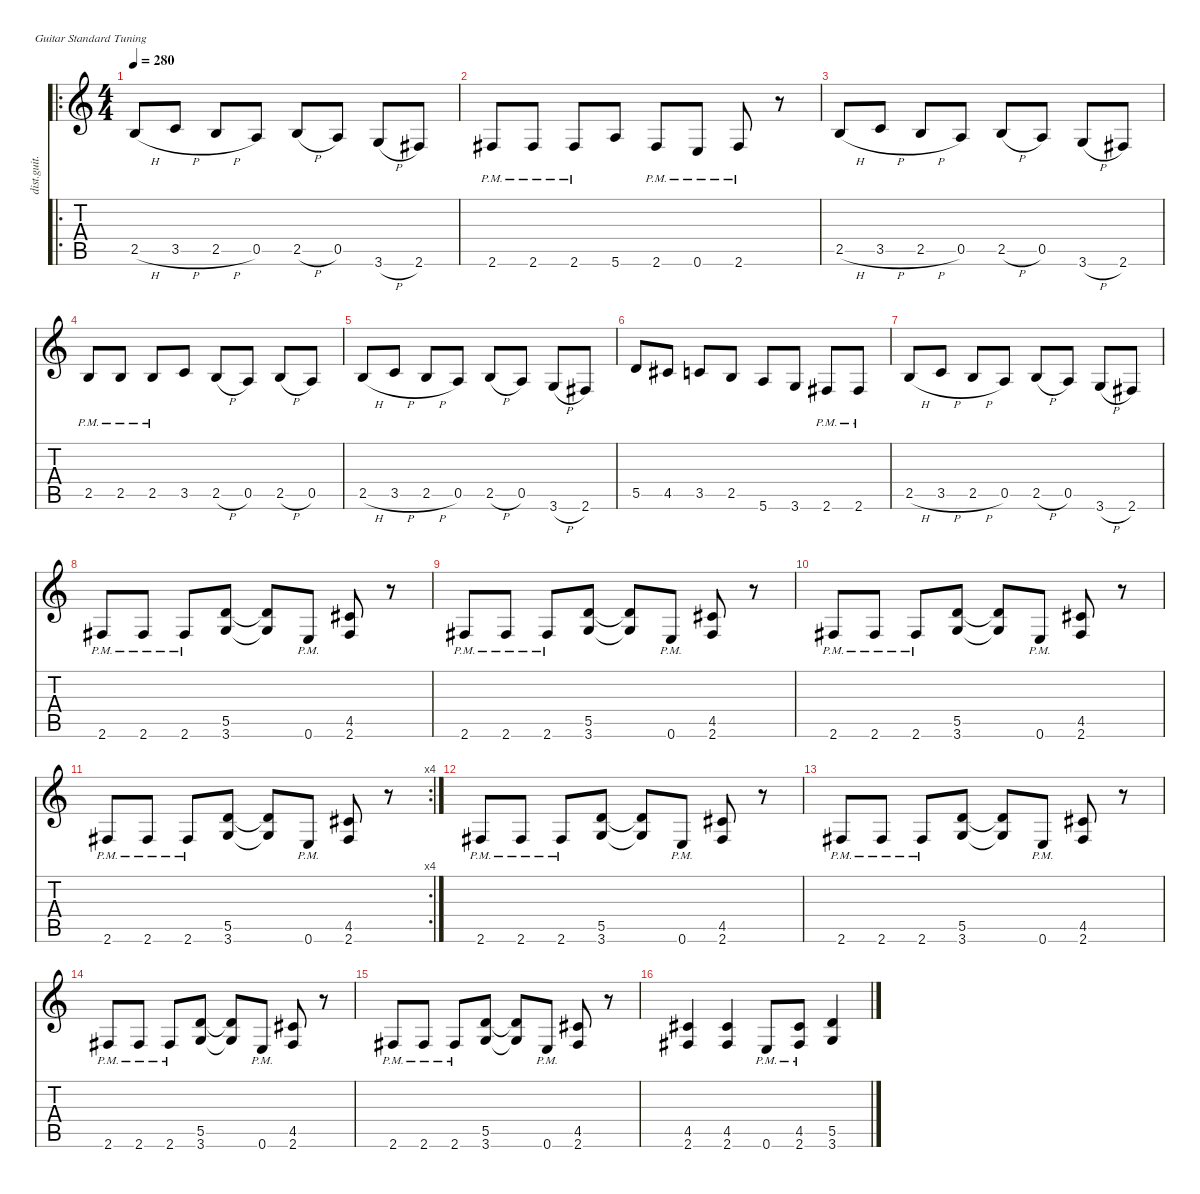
\defaultSystemsLayout 4
\hideDynamics
\bracketExtendMode nobrackets
\otherSystemsTrackNameOrientation horizontal
\track ("Dave Mustaine" "dist.guit.") {instrument distortionguitar}
\staff {score tabs}
\tuning (E4 B3 G3 D3 A2 E2)
\ro
\ts (4 4)
\tempo 280
\clef g2
\ks c
2.5{h}.8{dy f beam Up} 3.5{h}.8{beam Up} 2.5{h}.8{beam Up} 0.5.8{beam Up} 2.5{h}.8{beam Up} 0.5.8{beam Up} 3.6{h}.8{beam Up} 2.6{acc #}.8{beam Up} |
2.6{pm acc #}.8{beam Up} 2.6{pm acc #}.8{beam Up} 2.6{pm acc #}.8{beam Up} 5.6.8{beam Up} 2.6{pm acc #}.8{beam Up} 0.6{pm}.8{beam Up} 2.6{pm acc #}.8{beam Up} r.8{beam Up} |
2.5{h}.8{beam Up} 3.5{h}.8{beam Up} 2.5{h}.8{beam Up} 0.5.8{beam Up} 2.5{h}.8{beam Up} 0.5.8{beam Up} 3.6{h}.8{beam Up} 2.6{acc #}.8{beam Up} |
2.5{pm}.8{beam Up} 2.5{pm}.8{beam Up} 2.5{pm}.8{beam Up} 3.5.8{beam Up} 2.5{h}.8{beam Up} 0.5.8{beam Up} 2.5{h}.8{beam Up} 0.5.8{beam Up} |
2.5{h}.8{beam Up} 3.5{h}.8{beam Up} 2.5{h}.8{beam Up} 0.5.8{beam Up} 2.5{h}.8{beam Up} 0.5.8{beam Up} 3.6{h}.8{beam Up} 2.6{acc #}.8{beam Up} |
5.5.8{beam Up} 4.5{acc #}.8{beam Up} 3.5.8{beam Up} 2.5.8{beam Up} 5.6.8{beam Up} 3.6.8{beam Up} 2.6{pm acc #}.8{beam Up} 2.6{pm acc #}.8{beam Up} |
2.5{h}.8{beam Up} 3.5{h}.8{beam Up} 2.5{h}.8{beam Up} 0.5.8{beam Up} 2.5{h}.8{beam Up} 0.5.8{beam Up} 3.6{h}.8{beam Up} 2.6{acc #}.8{beam Up} |
2.6{pm acc #}.8{beam Up} 2.6{pm acc #}.8{beam Up} 2.6{pm acc #}.8{beam Up} (5.5 3.6).8{beam Up} (5.5{t} 3.6{t}).8{beam Up} 0.6{pm}.8{beam Up} (4.5{acc #} 2.6{acc #}).8{beam Up} r.8{beam Up} |
2.6{pm acc #}.8{beam Up} 2.6{pm acc #}.8{beam Up} 2.6{pm acc #}.8{beam Up} (5.5 3.6).8{beam Up} (5.5{t} 3.6{t}).8{beam Up} 0.6{pm}.8{beam Up} (4.5{acc #} 2.6{acc #}).8{beam Up} r.8{beam Up} |
2.6{pm acc #}.8{beam Up} 2.6{pm acc #}.8{beam Up} 2.6{pm acc #}.8{beam Up} (5.5 3.6).8{beam Up} (5.5{t} 3.6{t}).8{beam Up} 0.6{pm}.8{beam Up} (4.5{acc #} 2.6{acc #}).8{beam Up} r.8{beam Up} |
\rc 4
2.6{pm acc #}.8{beam Up} 2.6{pm acc #}.8{beam Up} 2.6{pm acc #}.8{beam Up} (5.5 3.6).8{beam Up} (5.5{t} 3.6{t}).8{beam Up} 0.6{pm}.8{beam Up} (4.5{acc #} 2.6{acc #}).8{beam Up} r.8{beam Up} |
2.6{pm acc #}.8{beam Up} 2.6{pm acc #}.8{beam Up} 2.6{pm acc #}.8{beam Up} (5.5 3.6).8{beam Up} (5.5{t} 3.6{t}).8{beam Up} 0.6{pm}.8{beam Up} (4.5{acc #} 2.6{acc #}).8{beam Up} r.8{beam Up} |
2.6{pm acc #}.8{beam Up} 2.6{pm acc #}.8{beam Up} 2.6{pm acc #}.8{beam Up} (5.5 3.6).8{beam Up} (5.5{t} 3.6{t}).8{beam Up} 0.6{pm}.8{beam Up} (4.5{acc #} 2.6{acc #}).8{beam Up} r.8{beam Up} |
2.6{pm acc #}.8{beam Up} 2.6{pm acc #}.8{beam Up} 2.6{pm acc #}.8{beam Up} (5.5 3.6).8{beam Up} (5.5{t} 3.6{t}).8{beam Up} 0.6{pm}.8{beam Up} (4.5{acc #} 2.6{acc #}).8{beam Up} r.8{beam Up} |
2.6{pm acc #}.8{beam Up} 2.6{pm acc #}.8{beam Up} 2.6{pm acc #}.8{beam Up} (5.5 3.6).8{beam Up} (5.5{t} 3.6{t}).8{beam Up} 0.6{pm}.8{beam Up} (4.5{acc #} 2.6{acc #}).8{beam Up} r.8{beam Up} |
(4.5{acc #} 2.6{acc #}).4{beam Up} (4.5{acc #} 2.6{acc #}).4{beam Up} 0.6{pm}.8{beam Up} (4.5{acc #} 2.6{pm acc #}).8{beam Up} (5.5 3.6).4{beam Up}
